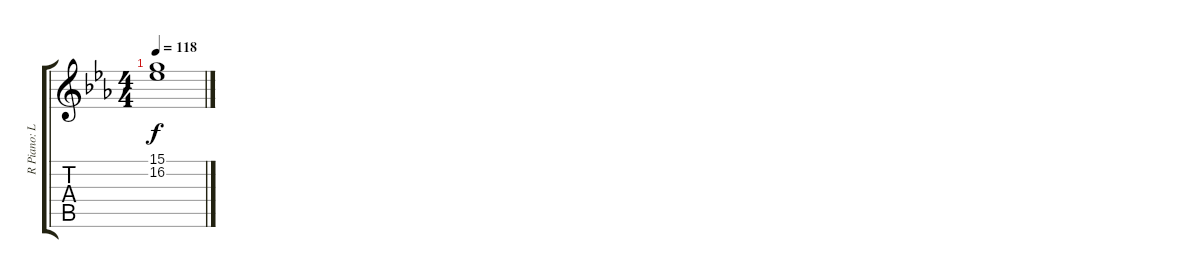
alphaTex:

\track ("R Piano: Larry" "R Piano: L") {instrument acousticgrandpiano}
\staff {score tabs}
\tuning (E4 B3 G3 D3 A2 E2) {hide}
\ts (4 4)
\tempo 118
\clef g2
\ks eb
(15.1{t} 16.2{t}).1{dy f}
